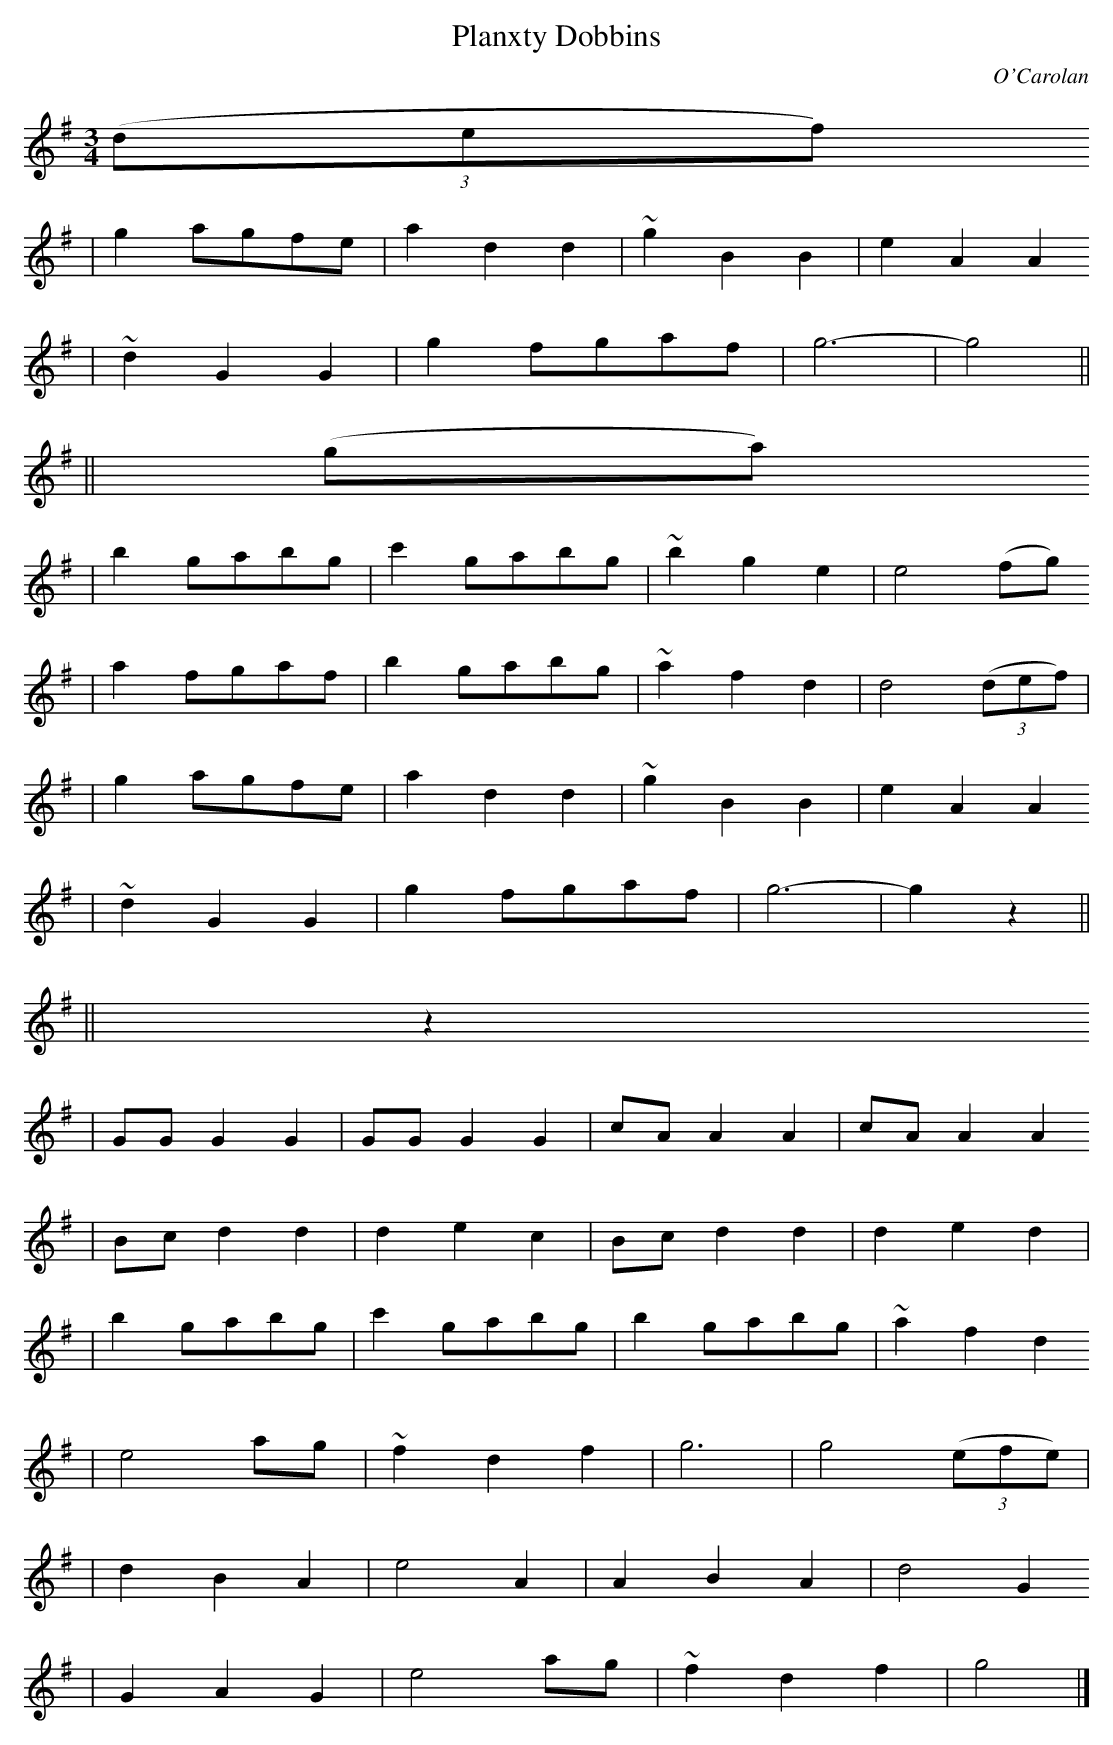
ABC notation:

X:1
T: Planxty Dobbins
C: O'Carolan
M: 3/4
L: 1/8
K: G
((3def)
| g2 agfe | a2 d2 d2 | ~g2 B2 B2 | e2 A2 A2
| ~d2 G2 G2 | g2 fgaf | g6- | g4 ||
|| (ga)
| b2 gabg | c'2 gabg | ~b2 g2 e2 | e4 (fg)
| a2 fgaf | b2 gabg | ~a2 f2 d2 | d4 ((3def) |
| g2 agfe | a2 d2 d2 | ~g2 B2 B2 | e2 A2 A2
| ~d2 G2 G2 | g2 fgaf | g6- | g2 z2 ||
|| z2
| GG G2 G2 | GG G2 G2 | cA A2 A2 | cA A2 A2
| Bc d2 d2 | d2 e2 c2 | Bc d2 d2 | d2 e2 d2 |
| b2 gabg | c'2 gabg | b2 gabg | ~a2 f2 d2
| e4 ag | ~f2 d2 f2 | g6 | g4 ((3efe) |
| d2 B2 A2 | e4 A2 | A2 B2 A2 | d4 G2
| G2 A2 G2 | e4 ag | ~f2 d2 f2 | g4 |]
